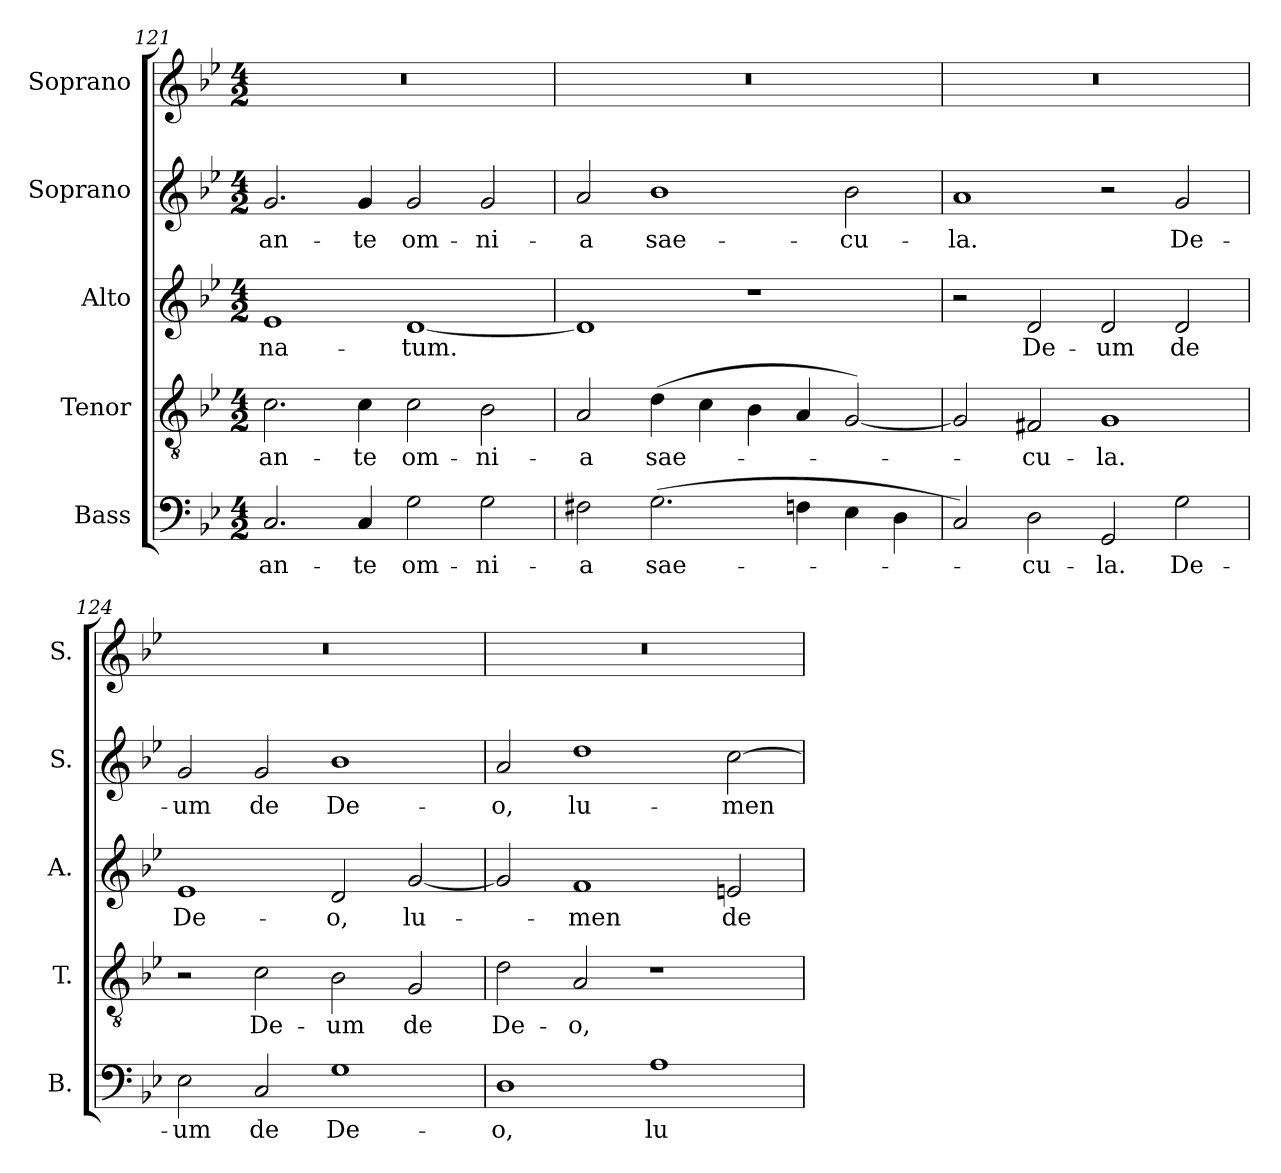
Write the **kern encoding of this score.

**kern	**text	**kern	**text	**kern	**text	**kern	**text	**kern
*part5	*part5	*part4	*part4	*part3	*part3	*part2	*part2	*part1
*staff5	*staff5	*staff4	*staff4	*staff3	*staff3	*staff2	*staff2	*staff1
*I"Bass	*	*I"Tenor	*	*I"Alto	*	*I"Soprano	*	*I"Soprano
*I'B.	*	*I'T.	*	*I'A.	*	*I'S.	*	*I'S.
!!LO:PB:g=z
*clefF4	*	*clefGv2	*	*clefG2	*	*clefG2	*	*clefG2
*	*	*ITrd7c12	*	*	*	*	*	*
*k[b-e-]	*	*k[b-e-]	*	*k[b-e-]	*	*k[b-e-]	*	*k[b-e-]
*B-:	*	*B-:	*	*B-:	*	*B-:	*	*B-:
*M4/2	*	*M4/2	*	*M4/2	*	*M4/2	*	*M4/2
=121	=121	=121	=121	=121	=121	=121	=121	=121
!	!LO:LY:b:color=#000000	!	!	!	!	!	!	!
!	!	!	!LO:LY:b:color=#000000	!	!	!	!	!
!	!	!	!	!	!LO:LY:b:color=#000000	!	!	!
!	!	!	!	!	!	!	!LO:LY:b:color=#000000	!LO:N:vis=1
2.Ci/	an-	2.Ci\	an-	1e-i	na-	2.gi/	an-	0r
!	!LO:LY:b:color=#000000	!	!	!	!	!	!	!
!	!	!	!LO:LY:b:color=#000000	!	!	!	!	!
!	!	!	!	!	!	!	!LO:LY:b:color=#000000	!
4Ci/	-te	4Ci\	-te	.	.	4gi/	-te	.
!	!LO:LY:b:color=#000000	!	!	!	!	!	!	!
!	!	!	!LO:LY:b:color=#000000	!	!	!	!	!
!	!	!	!	!	!LO:LY:b:color=#000000	!	!	!
!	!	!	!	!	!	!	!LO:LY:b:color=#000000	!
2Gi\	om-	2Ci\	om-	[1di	-tum.	2gi/	om-	.
!	!LO:LY:b:color=#000000	!	!	!	!	!	!	!
!	!	!	!LO:LY:b:color=#000000	!	!	!	!	!
!	!	!	!	!	!	!	!LO:LY:b:color=#000000	!
2Gi\	-ni-	2BB-i\	-ni-	.	.	2gi/	-ni-	.
=122	=122	=122	=122	=122	=122	=122	=122	=122
!	!LO:LY:b:color=#000000	!	!	!	!	!	!	!
!	!	!	!LO:LY:b:color=#000000	!	!	!	!	!
!	!	!	!	!	!	!	!LO:LY:b:color=#000000	!LO:N:vis=1
2F#Xi\	-a	2AAi/	-a	1di]	.	2ai/	-a	0r
!	!LO:LY:b:color=#000000	!	!	!	!	!	!	!
!	!	!	!LO:LY:b:color=#000000	!	!	!	!	!
!	!	!	!	!	!	!	!LO:LY:b:color=#000000	!
(2.Gi\	sae-	(4Di\	sae-	.	.	1b-i	sae-	.
.	.	4Ci\	.	.	.	.	.	.
.	.	4BB-i\	.	1r	.	.	.	.
4Fni\	.	4AAi/	.	.	.	.	.	.
!	!	!	!	!	!	!	!LO:LY:b:color=#000000	!
4E-i\	.	[2GGi/)	.	.	.	2b-i\	-cu-	.
4Di\	.	.	.	.	.	.	.	.
=123	=123	=123	=123	=123	=123	=123	=123	=123
!	!	!	!	!	!	!	!LO:LY:b:color=#000000	!LO:N:vis=1
2Ci/)	.	2GGi/]	.	2r	.	1ai	-la.	0r
!	!LO:LY:b:color=#000000	!	!	!	!	!	!	!
!	!	!	!LO:LY:b:color=#000000	!	!	!	!	!
!	!	!	!	!	!LO:LY:b:color=#000000	!	!	!
2Di\	-cu-	2FF#Xi/	-cu-	2di/	De-	.	.	.
!	!LO:LY:b:color=#000000	!	!	!	!	!	!	!
!	!	!	!LO:LY:b:color=#000000	!	!	!	!	!
!	!	!	!	!	!LO:LY:b:color=#000000	!	!	!
2GGi/	-la.	1GGi	-la.	2di/	-um	2r	.	.
!	!LO:LY:b:color=#000000	!	!	!	!	!	!	!
!	!	!	!	!	!LO:LY:b:color=#000000	!	!	!
!	!	!	!	!	!	!	!LO:LY:b:color=#000000	!
2Gi\	De-	.	.	2di/	de	2gi/	De-	.
=124	=124	=124	=124	=124	=124	=124	=124	=124
!	!LO:LY:b:color=#000000	!	!	!	!	!	!	!
!	!	!	!	!	!LO:LY:b:color=#000000	!	!	!
!	!	!	!	!	!	!	!LO:LY:b:color=#000000	!LO:N:vis=1
2E-i\	-um	2r	.	1e-i	De-	2gi/	-um	0r
!	!LO:LY:b:color=#000000	!	!	!	!	!	!	!
!	!	!	!LO:LY:b:color=#000000	!	!	!	!	!
!	!	!	!	!	!	!	!LO:LY:b:color=#000000	!
2Ci/	de	2Ci\	De-	.	.	2gi/	de	.
!	!LO:LY:b:color=#000000	!	!	!	!	!	!	!
!	!	!	!LO:LY:b:color=#000000	!	!	!	!	!
!	!	!	!	!	!LO:LY:b:color=#000000	!	!	!
!	!	!	!	!	!	!	!LO:LY:b:color=#000000	!
1Gi	De-	2BB-i\	-um	2di/	-o,	1b-i	De-	.
!	!	!	!LO:LY:b:color=#000000	!	!	!	!	!
!	!	!	!	!	!LO:LY:b:color=#000000	!	!	!
.	.	2GGi/	de	[2gi/	lu-	.	.	.
=125	=125	=125	=125	=125	=125	=125	=125	=125
!	!LO:LY:b:color=#000000	!	!	!	!	!	!	!
!	!	!	!LO:LY:b:color=#000000	!	!	!	!	!
!	!	!	!	!	!	!	!LO:LY:b:color=#000000	!LO:N:vis=1
1Di	-o,	2Di\	De-	2gi/]	.	2ai/	-o,	0r
!	!	!	!LO:LY:b:color=#000000	!	!	!	!	!
!	!	!	!	!	!LO:LY:b:color=#000000	!	!	!
!	!	!	!	!	!	!	!LO:LY:b:color=#000000	!
.	.	2AAi/	-o,	1fi	-men	1ddi	lu-	.
!	!LO:LY:b:color=#000000	!	!	!	!	!	!	!
1Ai	lu-	1r	.	.	.	.	.	.
!	!	!	!	!	!LO:LY:b:color=#000000	!	!	!
!	!	!	!	!	!	!	!LO:LY:b:color=#000000	!
.	.	.	.	2eni/	de	[2cci\	-men	.
=	=	=	=	=	=	=	=	=
*-	*-	*-	*-	*-	*-	*-	*-	*-
